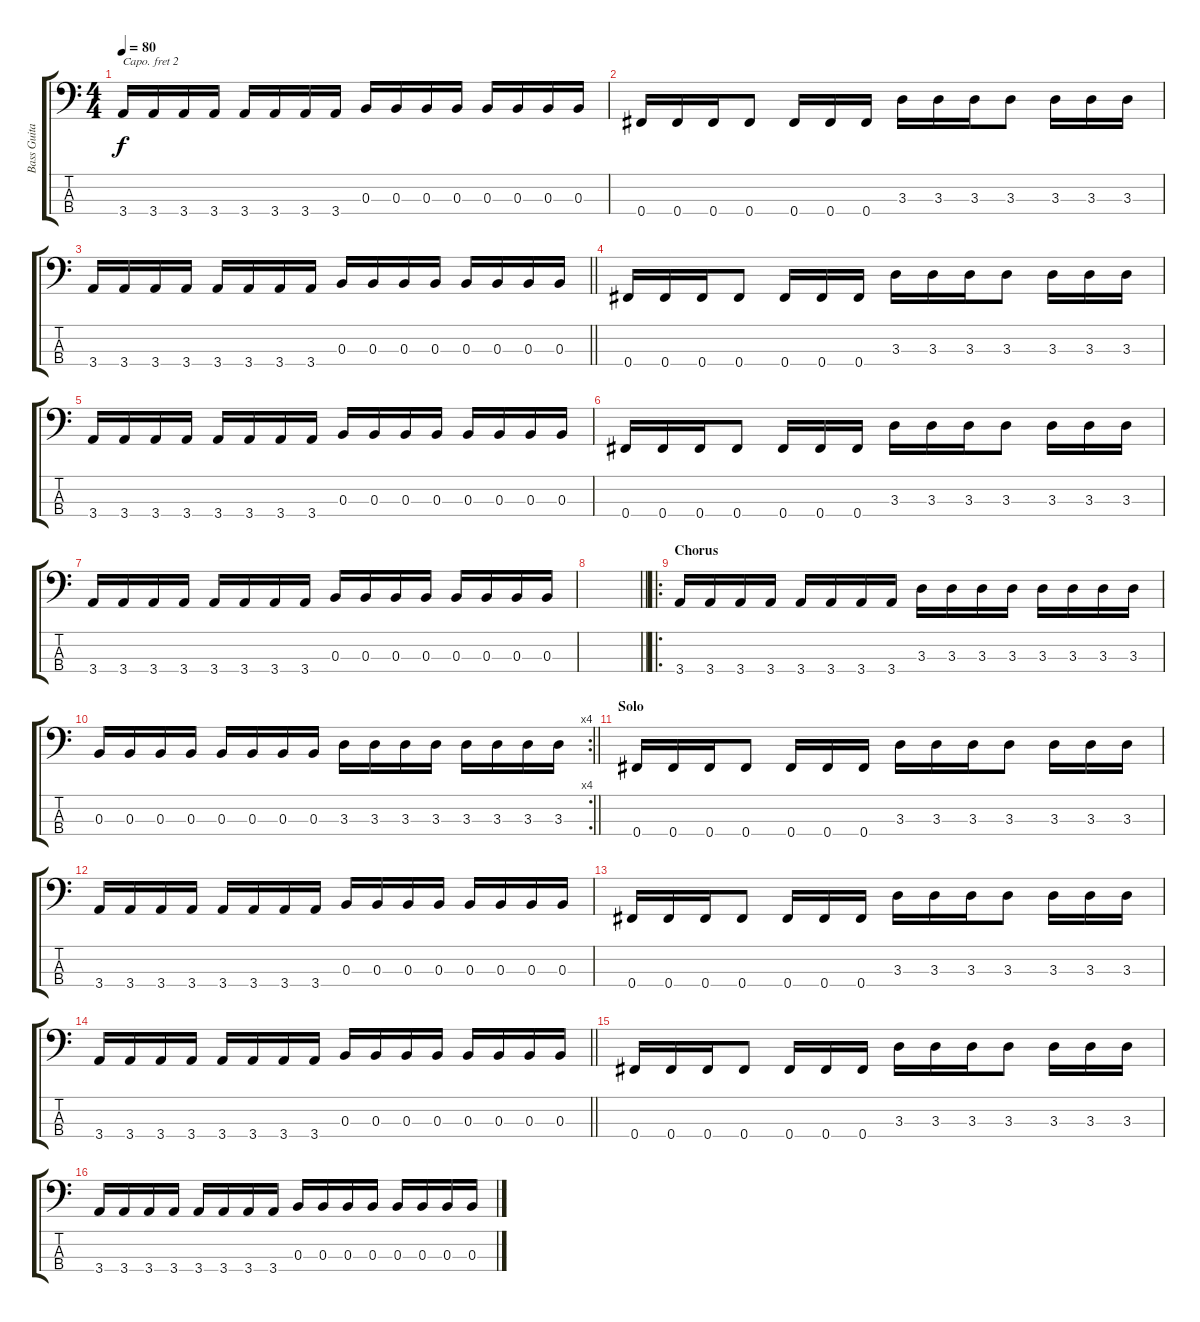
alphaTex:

\track ("Bass Guitar" "Bass Guita") {instrument electricbassfinger}
\staff {score tabs}
\capo 2
\tuning (G2 D2 A1 E1) {hide}
\ts (4 4)
\tempo 80
\clef f4
\ks c
3.4.16{dy f} 3.4.16 3.4.16 3.4.16 3.4.16 3.4.16 3.4.16 3.4.16 0.3.16 0.3.16 0.3.16 0.3.16 0.3.16 0.3.16 0.3.16 0.3.16 |
0.4.16 0.4.16 0.4.16 0.4.8 0.4.16 0.4.16 0.4.16 3.3.16 3.3.16 3.3.16 3.3.8 3.3.16 3.3.16 3.3.16 |
\barLineRight lightlight
3.4.16 3.4.16 3.4.16 3.4.16 3.4.16 3.4.16 3.4.16 3.4.16 0.3.16 0.3.16 0.3.16 0.3.16 0.3.16 0.3.16 0.3.16 0.3.16 |
0.4.16 0.4.16 0.4.16 0.4.8 0.4.16 0.4.16 0.4.16 3.3.16 3.3.16 3.3.16 3.3.8 3.3.16 3.3.16 3.3.16 |
3.4.16 3.4.16 3.4.16 3.4.16 3.4.16 3.4.16 3.4.16 3.4.16 0.3.16 0.3.16 0.3.16 0.3.16 0.3.16 0.3.16 0.3.16 0.3.16 |
0.4.16 0.4.16 0.4.16 0.4.8 0.4.16 0.4.16 0.4.16 3.3.16 3.3.16 3.3.16 3.3.8 3.3.16 3.3.16 3.3.16 |
3.4.16 3.4.16 3.4.16 3.4.16 3.4.16 3.4.16 3.4.16 3.4.16 0.3.16 0.3.16 0.3.16 0.3.16 0.3.16 0.3.16 0.3.16 0.3.16 |
\barLineRight lightlight
|
\ro
\section ("" "Chorus")
3.4.16 3.4.16 3.4.16 3.4.16 3.4.16 3.4.16 3.4.16 3.4.16 3.3.16 3.3.16 3.3.16 3.3.16 3.3.16 3.3.16 3.3.16 3.3.16 |
\rc 4
\barLineRight lightlight
0.3.16 0.3.16 0.3.16 0.3.16 0.3.16 0.3.16 0.3.16 0.3.16 3.3.16 3.3.16 3.3.16 3.3.16 3.3.16 3.3.16 3.3.16 3.3.16 |
\section ("" "Solo")
0.4.16 0.4.16 0.4.16 0.4.8 0.4.16 0.4.16 0.4.16 3.3.16 3.3.16 3.3.16 3.3.8 3.3.16 3.3.16 3.3.16 |
3.4.16 3.4.16 3.4.16 3.4.16 3.4.16 3.4.16 3.4.16 3.4.16 0.3.16 0.3.16 0.3.16 0.3.16 0.3.16 0.3.16 0.3.16 0.3.16 |
0.4.16 0.4.16 0.4.16 0.4.8 0.4.16 0.4.16 0.4.16 3.3.16 3.3.16 3.3.16 3.3.8 3.3.16 3.3.16 3.3.16 |
\barLineRight lightlight
3.4.16 3.4.16 3.4.16 3.4.16 3.4.16 3.4.16 3.4.16 3.4.16 0.3.16 0.3.16 0.3.16 0.3.16 0.3.16 0.3.16 0.3.16 0.3.16 |
0.4.16 0.4.16 0.4.16 0.4.8 0.4.16 0.4.16 0.4.16 3.3.16 3.3.16 3.3.16 3.3.8 3.3.16 3.3.16 3.3.16 |
3.4.16 3.4.16 3.4.16 3.4.16 3.4.16 3.4.16 3.4.16 3.4.16 0.3.16 0.3.16 0.3.16 0.3.16 0.3.16 0.3.16 0.3.16 0.3.16
